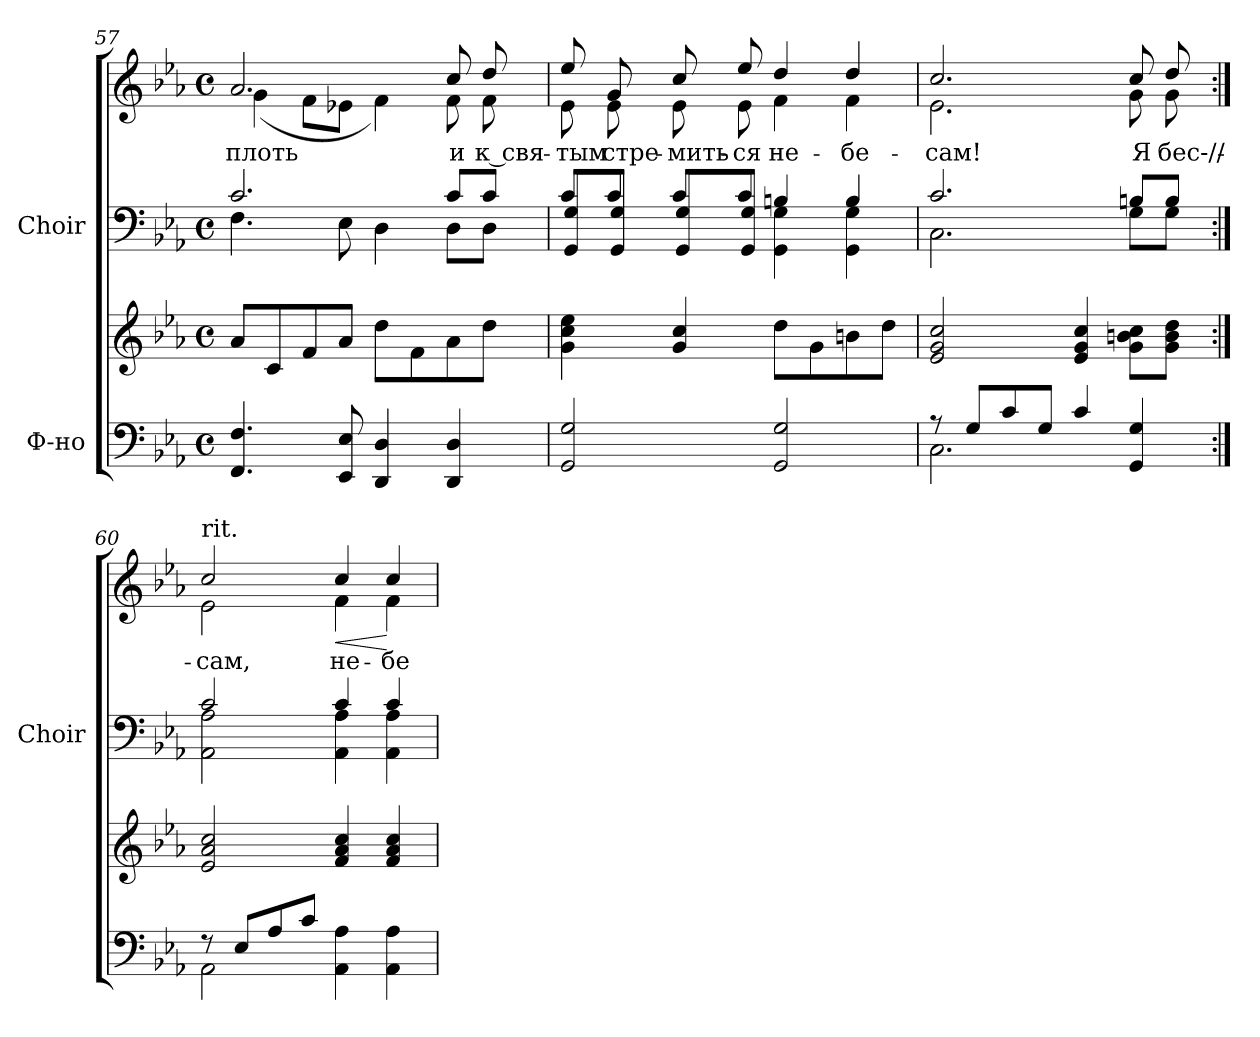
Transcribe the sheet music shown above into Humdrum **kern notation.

**kern	**kern	**kern	**kern	**text	**dynam
*part2	*part2	*part1	*part1	*part1	*part1
*staff4	*staff3	*staff2	*staff1	*staff1	*staff1/2
*I"Ф-но	*	*I"Choir	*	*	*
*	*	*I'Choir	*	*	*
*clefF4	*clefG2	*clefF4	*clefG2	*	*
*k[b-e-a-]	*k[b-e-a-]	*k[b-e-a-]	*k[b-e-a-]	*	*
*E-:	*E-:	*E-:	*E-:	*	*
*M4/4	*M4/4	*M4/4	*M4/4	*	*
*met(c)	*met(c)	*met(c)	*met(c)	*	*
=57	=57	=57	=57	=57	=57
*	*	*^	*	*	*
!	!	!	!	!	!LO:LY:b:color=#000000	!
*	*	*	*	*^	*	*
4.FFi/ 4.Fi	8a-i/L	2.ci/	4.Fi\	2.a-i/	(4gi\	плоть	.
.	8ci/	.	.	.	.	.	.
.	8fi/	.	.	.	8fi\L	.	.
8EE-i/ 8E-i	8a-i/J	.	8E-i\	.	8e-Xi\J	.	.
4DDi/ 4Di	8ddi\L	.	4Di\	.	4fi\)	.	.
.	8fi\	.	.	.	.	.	.
!	!	!	!	!	!	!LO:LY:b:color=#000000	!
4DDi/ 4Di	8a-i\	8ci/L	8Di\L	8cci/	8fi\	и	.
!	!	!	!	!	!	!LO:LY:b:color=#000000	!
.	8ddi\J	8ci/J	8Di\J	8ddi/	8fi\	к свя-	.
!!LO:LB:g=z	!!
=58	=58	=58	=58	=58	=58	=58	=58
!	!	!	!	!	!	!LO:LY:b:color=#000000	!
2GGi/ 2Gi	4gi\ 4cci 4ee-i	8ci/L	8GGi/ 8Gi/L	8ee-i/	8e-i\	-тым	.
!	!	!	!	!	!	!LO:LY:b:color=#000000	!
.	.	8ci/J	8GGi/ 8Gi/J	8gi/	8e-i\	стре-	.
!	!	!	!	!	!	!LO:LY:b:color=#000000	!
.	4gi/ 4cci	8ci/L	8GGi/ 8Gi/L	8cci/	8e-i\	-мить-	.
!	!	!	!	!	!	!LO:LY:b:color=#000000	!
.	.	8ci/J	8GGi/ 8Gi/J	8ee-i/	8e-i\	-ся	.
!	!	!	!	!	!	!LO:LY:b:color=#000000	!
2GGi/ 2Gi	8ddi\L	4Bni/	4GGi\ 4Gi	4ddi/	4fi\	не-	.
.	8gi\	.	.	.	.	.	.
!	!	!	!	!	!	!LO:LY:b:color=#000000	!
.	8bni\	4Bi/	4GGi\ 4Gi	4ddi/	4fi\	-бе-	.
.	8ddi\J	.	.	.	.	.	.
=59	=59	=59	=59	=59	=59	=59	=59
*^	*	*	*	*	*	*	*
!	!	!	!	!	!	!	!LO:LY:b:color=#000000	!
8r	2.Ci\	2e-i/ 2gi 2cci	2.ci/	2.Ci\	2.cci/	2.e-i\	-сам!	.
8Gi/L	.	.	.	.	.	.	.	.
8ci/	.	.	.	.	.	.	.	.
8Gi/J	.	.	.	.	.	.	.	.
4ci/	.	4e-i/ 4gi 4cci	.	.	.	.	.	.
!	!	!	!	!	!	!	!LO:LY:b:color=#000000	!
4GGi/ 4Gi	4ryy	8gi\ 8bni 8cciL	8Bni/L	8Gi\L	8cci/	8gi\	Я	.
!	!	!	!	!	!	!	!LO:LY:b:color=#000000	!
.	.	8gi\ 8bi 8ddiJ	8Bi/J	8Gi\J	8ddi/	8gi\	бес-//-	.
=60:|!	=60:|!	=60:|!	=60:|!	=60:|!	=60:|!	=60:|!	=60:|!	=60:|!
!	!	!	!	!	!LO:TX:t=rit.	!	!	!
!	!	!	!	!	!	!	!LO:LY:b:color=#000000	!
8r	2AA-i\	2e-i/ 2a-i 2cci	2ci/	2AA-i\ 2A-i	2cci/	2e-i\	-сам,	.
8E-i/L	.	.	.	.	.	.	.	.
8A-i/	.	.	.	.	.	.	.	.
8ci/J	.	.	.	.	.	.	.	.
!	!	!	!	!	!	!	!LO:LY:b:color=#000000	!LO:HP:b
4AA-i\ 4A-i	2ryy	4fi/ 4a-i 4cci	4ci/	4AA-i\ 4A-i	4cci/	4fi\	не-	<
!	!	!	!	!	!	!	!LO:LY:b:color=#000000	!
4AA-i\ 4A-i	.	4fi/ 4a-i 4cci	4ci/	4AA-i\ 4A-i	4cci/	4fi\	-бе-	[
*	*	*	*v	*v	*	*	*	*
*v	*v	*	*	*v	*v	*	*
=	=	=	=	=	=
*-	*-	*-	*-	*-	*-
